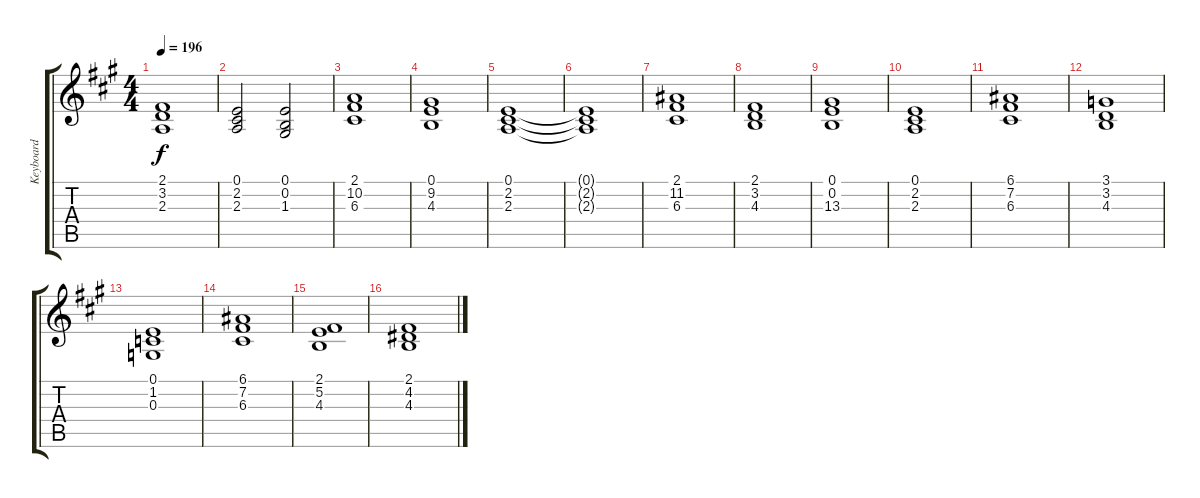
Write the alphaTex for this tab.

\track ("Keyboard" "Keyboard") {instrument lead1square}
\staff {score tabs}
\tuning (E4 B3 G3 D3 A2 E2) {hide}
\ts (4 4)
\tempo 196
\clef g2
\ks a
(2.1 3.2 2.3).1{dy f} |
(0.1 2.2 2.3).2 (0.1 0.2 1.3).2 |
(2.1 10.2 6.3).1 |
(0.1 9.2 4.3).1 |
(0.1 2.2 2.3).1 |
(0.1{t} 2.2{t} 2.3{t}).1 |
(2.1 11.2 6.3).1 |
(2.1 3.2 4.3).1 |
(0.1 0.2 13.3).1 |
(0.1 2.2 2.3).1 |
(6.1 7.2 6.3).1 |
(3.1 3.2 4.3).1 |
(0.1 1.2 0.3).1 |
(6.1 7.2 6.3).1 |
(2.1 5.2 4.3).1 |
(2.1 4.2 4.3).1
